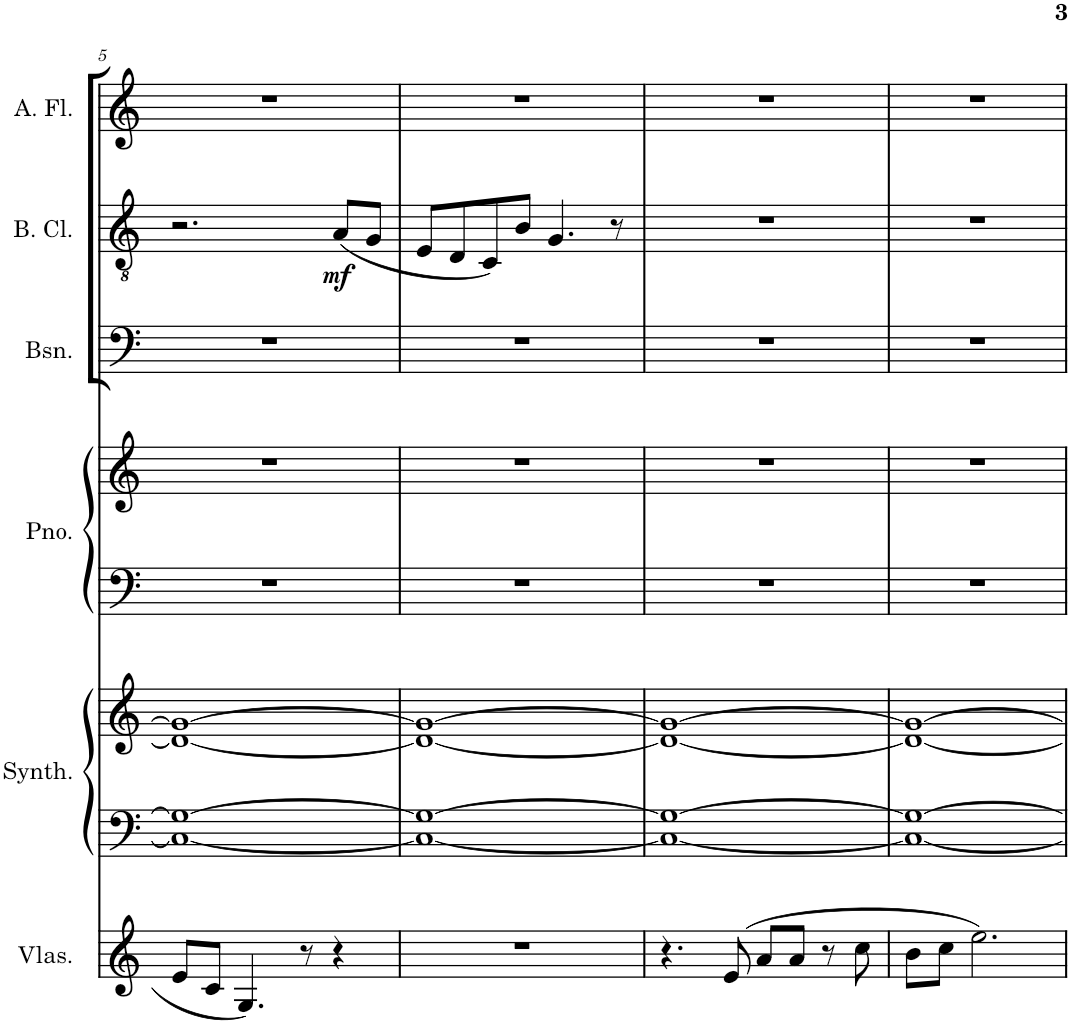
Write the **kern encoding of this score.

**kern	**kern	**kern	**kern	**kern	**kern	**kern	**dynam	**kern
*part6	*part5	*part5	*part4	*part4	*part3	*part2	*part2	*part1
*staff8	*staff7	*staff6	*staff5	*staff4	*staff3	*staff2	*staff2	*staff1
*I"Violas	*I"Metallic Synthesizer	*	*I"Piano	*	*I"Bassoon	*I"Bass Clarinet	*	*I"Alto Flute
*I'Vlas.	*I'Synth.	*	*I'Pno.	*	*I'Bsn.	*I'B. Cl.	*	*I'A. Fl.
!!LO:PB:g=z
*clefG2	*clefF4	*clefG2	*clefF4	*clefG2	*clefF4	*clefGv2	*	*clefG2
*	*	*	*	*	*	*ITrd8c14	*	*
*k[]	*k[]	*k[]	*k[]	*k[]	*k[]	*k[]	*	*k[]
*M4/4	*M4/4	*M4/4	*M4/4	*M4/4	*M4/4	*M4/4	*	*M4/4
=5	=5	=5	=5	=5	=5	=5	=5	=5
8e/L	1C_ 1G_	1d_ 1g_	1r	1r	1r	2.r	.	1r
8c/J	.	.	.	.	.	.	.	.
4.G/	.	.	.	.	.	.	.	.
8r	.	.	.	.	.	.	.	.
!	!	!	!	!	!	!	!LO:DY:b	!
4r	.	.	.	.	.	(8A/L	mf	.
.	.	.	.	.	.	8G/J	.	.
=6	=6	=6	=6	=6	=6	=6	=6	=6
1r	1C_ 1G_	1d_ 1g_	1r	1r	1r	8E/L	.	1r
.	.	.	.	.	.	8D/	.	.
.	.	.	.	.	.	8C/)	.	.
.	.	.	.	.	.	8B/J	.	.
.	.	.	.	.	.	4.G/	.	.
.	.	.	.	.	.	8r	.	.
=7	=7	=7	=7	=7	=7	=7	=7	=7
4.r	1C_ 1G_	1d_ 1g_	1r	1r	1r	1r	.	1r
(8e/	.	.	.	.	.	.	.	.
8a/L	.	.	.	.	.	.	.	.
8a/J	.	.	.	.	.	.	.	.
8r	.	.	.	.	.	.	.	.
8cc\	.	.	.	.	.	.	.	.
=8	=8	=8	=8	=8	=8	=8	=8	=8
8b\L	1C_ 1G_	1d_ 1g_	1r	1r	1r	1r	.	1r
8cc\J	.	.	.	.	.	.	.	.
2.ee\)	.	.	.	.	.	.	.	.
=	=	=	=	=	=	=	=	=
*-	*-	*-	*-	*-	*-	*-	*-	*-
